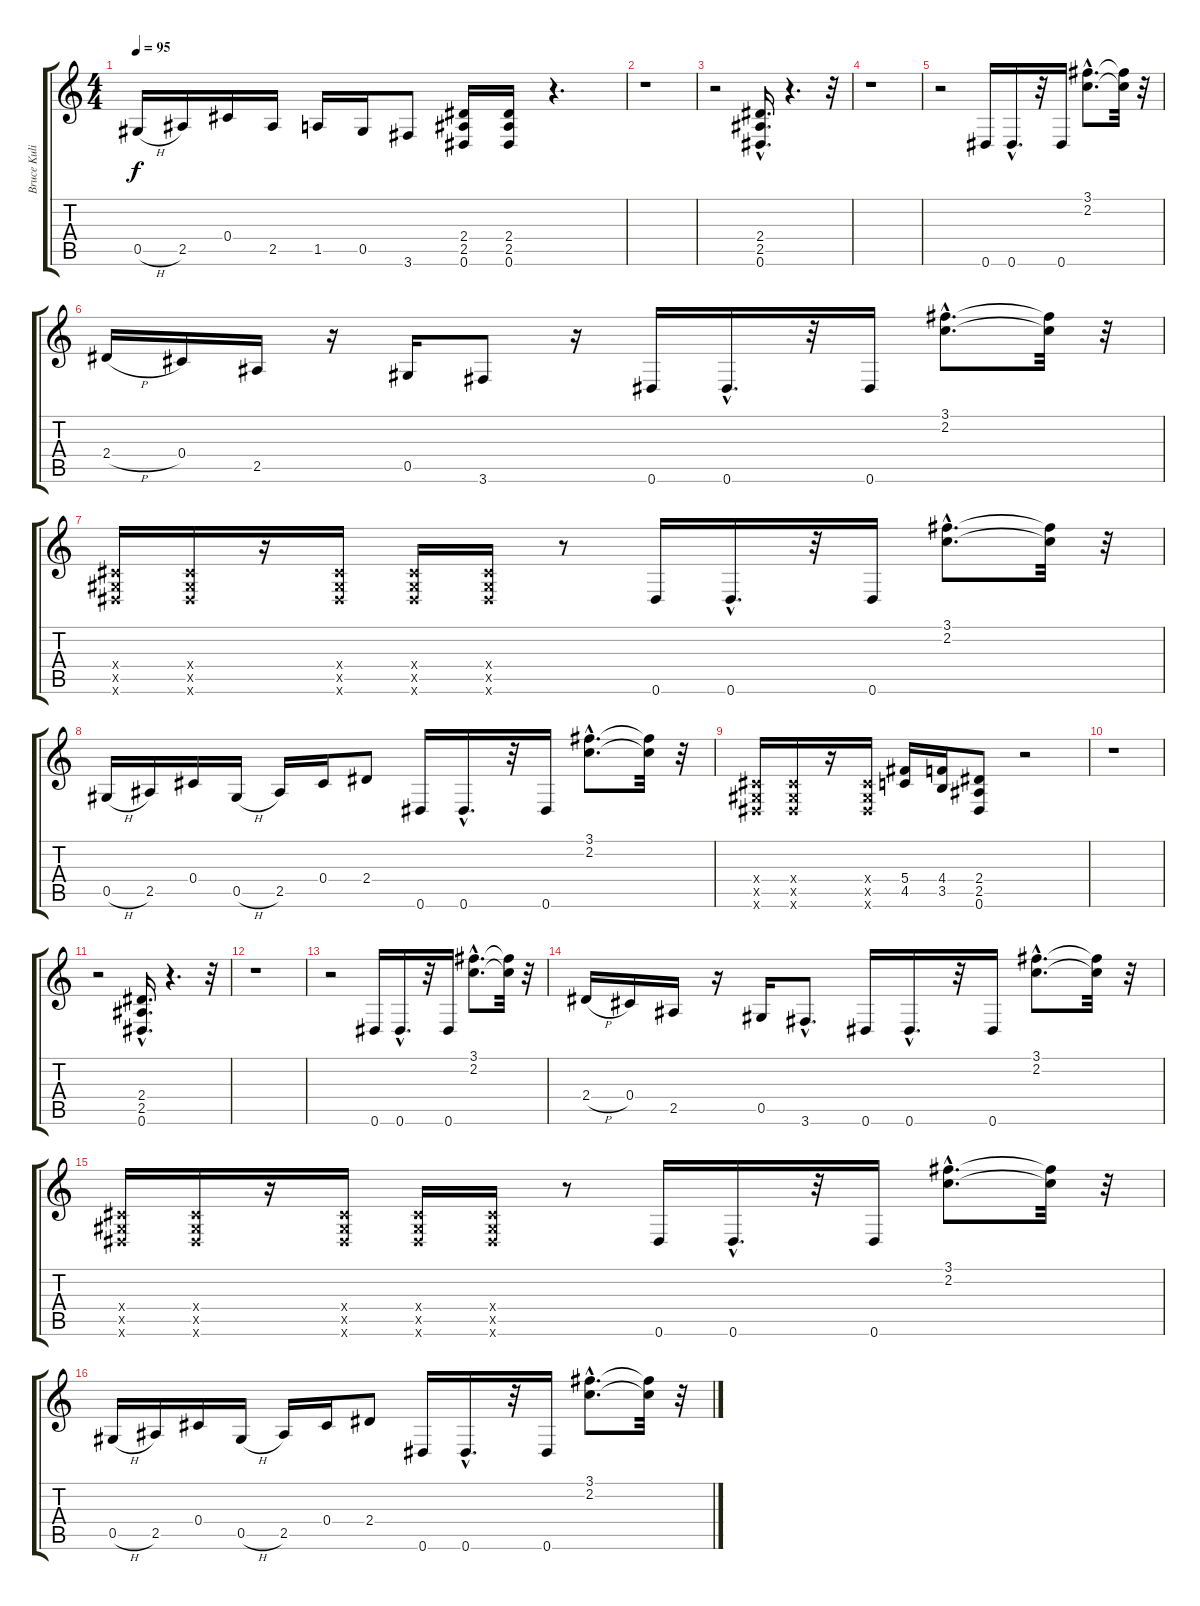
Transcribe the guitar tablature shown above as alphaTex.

\track ("Bruce Kulick" "Bruce Kuli") {instrument overdrivenguitar}
\staff {score tabs}
\tuning (Eb4 Bb3 Gb3 Db3 Ab2 Eb2) {hide}
\ts (4 4)
\tempo 95
\clef g2
\ks c
0.5{h}.16{dy f instrument overdrivenguitar} 2.5.16 0.4.16 2.5.16 1.5.16 0.5.16 3.6.8 (2.4 2.5 0.6).16 (2.4 2.5 0.6).16 r.4{d} |
r.1 |
r.2 (2.4{hac} 2.5{hac} 0.6{hac}).16{d} r.4{d} r.32 |
r.1 |
r.2 0.6.16 0.6{hac}.16{d} r.32 0.6.16 (3.1{hac} 2.2{hac}).8{d} (3.1{t} 2.2{t}).32 r.32 |
2.4{h}.16 0.4.16 2.5.16 r.16 0.5.16 3.6.8 r.16 0.6.16 0.6{hac}.16{d} r.32 0.6.16 (3.1{hac} 2.2{hac}).8{d} (3.1{t} 2.2{t}).32 r.32 |
(0.4{x} 0.5{x} 0.6{x}).16 (0.4{x} 0.5{x} 0.6{x}).16 r.16 (0.4{x} 0.5{x} 0.6{x}).16 (0.4{x} 0.5{x} 0.6{x}).16 (0.4{x} 0.5{x} 0.6{x}).16 r.8 0.6.16 0.6{hac}.16{d} r.32 0.6.16 (3.1{hac} 2.2{hac}).8{d} (3.1{t} 2.2{t}).32 r.32 |
0.5{h}.16 2.5.16 0.4.16 0.5{h}.16 2.5.16 0.4.16 2.4.8 0.6.16 0.6{hac}.16{d} r.32 0.6.16 (3.1{hac} 2.2{hac}).8{d} (3.1{t} 2.2{t}).32 r.32 |
(0.4{x} 0.5{x} 0.6{x}).16 (0.4{x} 0.5{x} 0.6{x}).16 r.16 (0.4{x} 0.5{x} 0.6{x}).16 (5.4 4.5).16 (4.4 3.5).16 (2.4 2.5 0.6).8 r.2 |
r.1 |
r.2 (2.4{hac} 2.5{hac} 0.6{hac}).16{d} r.4{d} r.32 |
r.1 |
r.2 0.6.16 0.6{hac}.16{d} r.32 0.6.16 (3.1{hac} 2.2{hac}).8{d} (3.1{t} 2.2{t}).32 r.32 |
2.4{h}.16 0.4.16 2.5.16 r.16 0.5.16 3.6{hac}.8{d} 0.6.16 0.6{hac}.16{d} r.32 0.6.16 (3.1{hac} 2.2{hac}).8{d} (3.1{t} 2.2{t}).32 r.32 |
(0.4{x} 0.5{x} 0.6{x}).16 (0.4{x} 0.5{x} 0.6{x}).16 r.16 (0.4{x} 0.5{x} 0.6{x}).16 (0.4{x} 0.5{x} 0.6{x}).16 (0.4{x} 0.5{x} 0.6{x}).16 r.8 0.6.16 0.6{hac}.16{d} r.32 0.6.16 (3.1{hac} 2.2{hac}).8{d} (3.1{t} 2.2{t}).32 r.32 |
0.5{h}.16 2.5.16 0.4.16 0.5{h}.16 2.5.16 0.4.16 2.4.8 0.6.16 0.6{hac}.16{d} r.32 0.6.16 (3.1{hac} 2.2{hac}).8{d} (3.1{t} 2.2{t}).32 r.32
